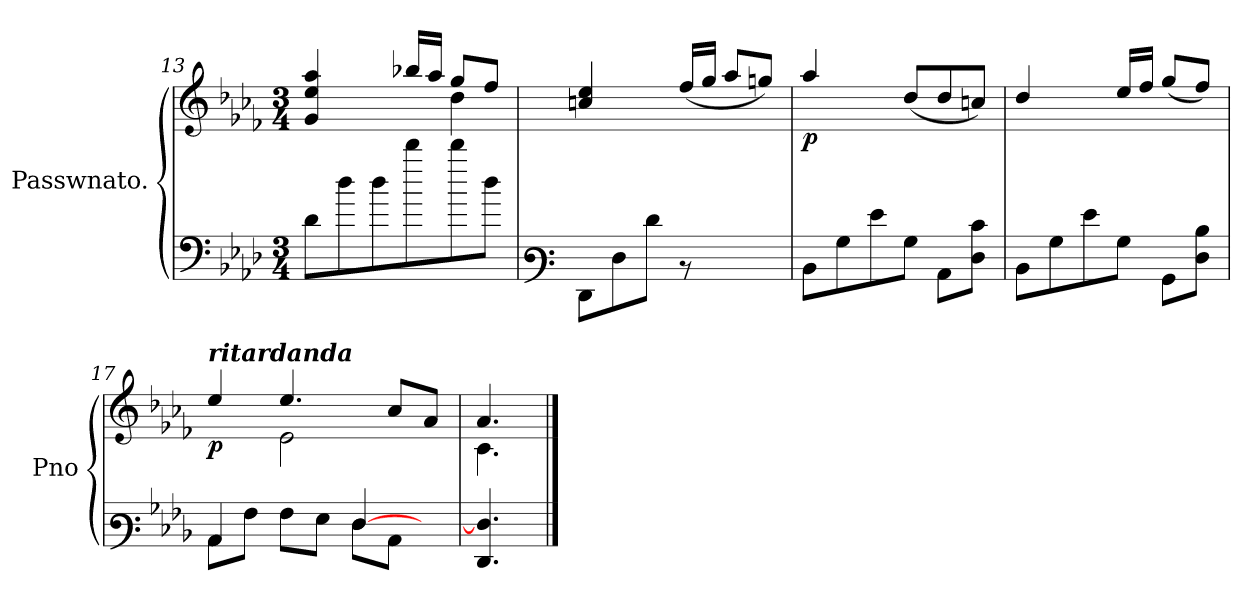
**kern	**kern	**dynam
*part1	*part1	*part1
*staff2	*staff1	*staff1/2
*I"Passwnato.	*	*
*I'Pno	*	*
*clefF4	*clefG3	*
*k[b-e-a-d-]	*k[b-e-a-d-]	*
*M3/4	*M3/4	*
=13	=13	=13
*	*^	*
8d-\L	4e-/ 4cc/ 4ff/	2ryy	.
8dd-\	.	.	.
8dd-\	8ryy	.	.
8ddd-\	16gg-X/LL	.	.
.	16ff/JJ	.	.
8ddd-\	8ee-/L	4b-\	.
8dd-\J	8dd-/J	.	.
*	*v	*v	*
!!LO:LB:g=z
=14	=14	=14
*clefF3	*	*
8FF\L	4an/ 4cc/	.
8F\	.	.
8f\J	8ryy	.
8rD	(<16dd-/KL	.
.	16ee-/Jk	.
4ryy	8ff/L	.
.	8een/J)	.
=15	=15	=15
!	!	!LO:DY:b
8D-\L	4ff/	p
8B-\	.	.
8g\	8ryy	.
8B-\J	(<8b-/L	.
8C\L	8b-/	.
8F\ 8e-\J	8an/J)	.
=16	=16	=16
8D-\L	4b-/	.
8B-\	.	.
8g\	8ryy	.
8B-\J	16cc/LL	.
.	16dd-/JJ	.
8BB-\L	(<8ee-/L	.
8F\ 8d-\J	8dd-/J)	.
=17	=17	=17
*^	*^	*
!	!	!LO:TX:a:Bi:t=ritardanda	!	!
!	!	!	!	!LO:DY:b
4C/	8C\L	4cc/	4ryy	p
.	8A-\J	.	.	.
4ryy	8A-\L	4.cc/	2c\	.
.	8G\J	.	.	.
[>4F/	8F\L	.	.	.
.	8C\J	8a-/L	.	.
8ryy	8ryy	8f/J	8ryy	.
*v	*v	*	*	*
=18	=18	=18	=18
4.FF/ 4.F/]	4.f/	4.A-\	.
*	*v	*v	*
==	==	==
*-	*-	*-
